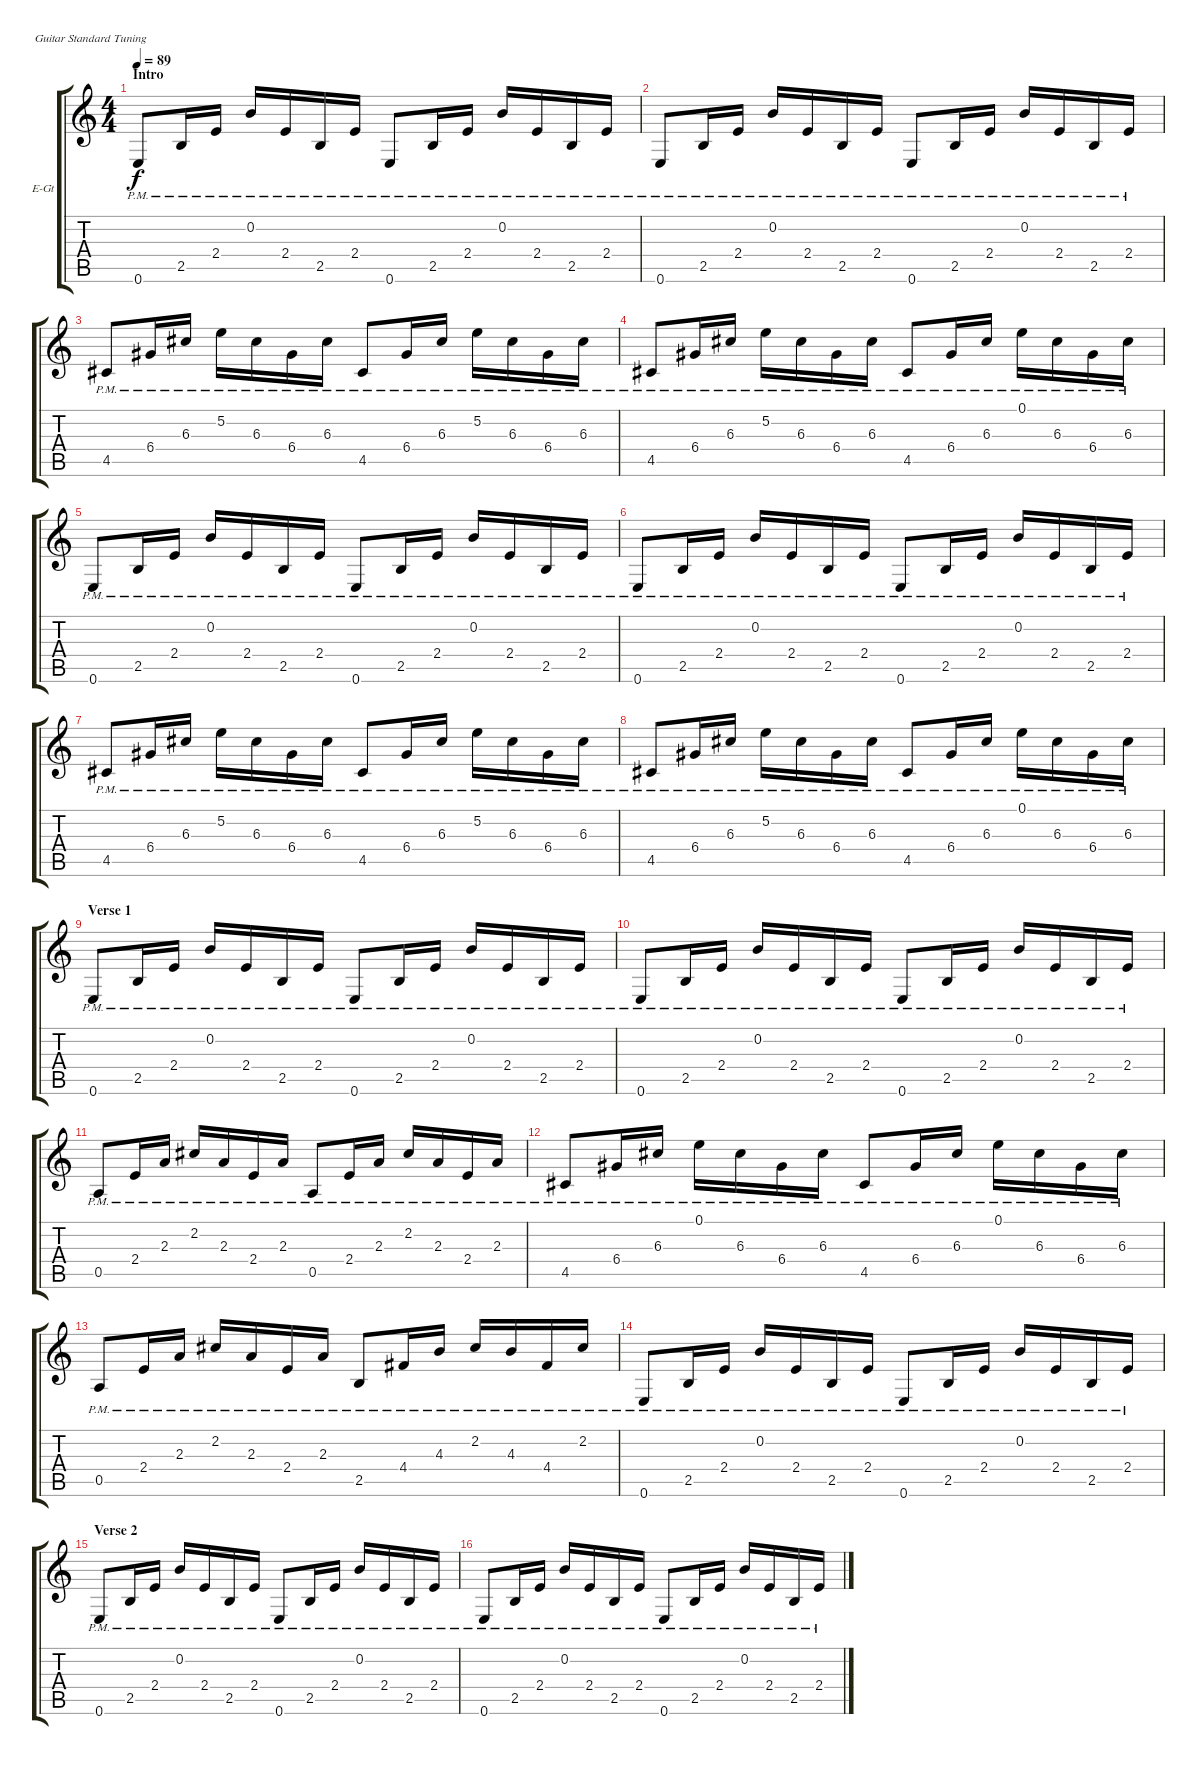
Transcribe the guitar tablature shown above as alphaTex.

\bracketExtendMode groupsimilarinstruments
\firstSystemTrackNameOrientation horizontal
\otherSystemsTrackNameOrientation horizontal
\track ("Guitar" "E-Gt") {instrument electricguitarmuted}
\staff {score tabs}
\tuning (E4 B3 G3 D3 A2 E2)
\ts (4 4)
\section ("" "Intro")
\tempo 89
\clef g2
\ks c
0.6{pm}.8{dy f instrument electricguitarmuted} 2.5{pm}.16 2.4{pm}.16 0.2{pm}.16 2.4{pm}.16 2.5{pm}.16 2.4{pm}.16 0.6{pm}.8 2.5{pm}.16 2.4{pm}.16 0.2{pm}.16 2.4{pm}.16 2.5{pm}.16 2.4{pm}.16 |
0.6{pm}.8 2.5{pm}.16 2.4{pm}.16 0.2{pm}.16 2.4{pm}.16 2.5{pm}.16 2.4{pm}.16 0.6{pm}.8 2.5{pm}.16 2.4{pm}.16 0.2{pm}.16 2.4{pm}.16 2.5{pm}.16 2.4{pm}.16 |
4.5{pm}.8 6.4{pm}.16 6.3{pm}.16 5.2{pm}.16 6.3{pm}.16 6.4{pm}.16 6.3{pm}.16 4.5{pm}.8 6.4{pm}.16 6.3{pm}.16 5.2{pm}.16 6.3{pm}.16 6.4{pm}.16 6.3{pm}.16 |
4.5{pm}.8 6.4{pm}.16 6.3{pm}.16 5.2{pm}.16 6.3{pm}.16 6.4{pm}.16 6.3{pm}.16 4.5{pm}.8 6.4{pm}.16 6.3{pm}.16 0.1{pm}.16 6.3{pm}.16 6.4{pm}.16 6.3{pm}.16 |
0.6{pm}.8 2.5{pm}.16 2.4{pm}.16 0.2{pm}.16 2.4{pm}.16 2.5{pm}.16 2.4{pm}.16 0.6{pm}.8 2.5{pm}.16 2.4{pm}.16 0.2{pm}.16 2.4{pm}.16 2.5{pm}.16 2.4{pm}.16 |
0.6{pm}.8 2.5{pm}.16 2.4{pm}.16 0.2{pm}.16 2.4{pm}.16 2.5{pm}.16 2.4{pm}.16 0.6{pm}.8 2.5{pm}.16 2.4{pm}.16 0.2{pm}.16 2.4{pm}.16 2.5{pm}.16 2.4{pm}.16 |
4.5{pm}.8 6.4{pm}.16 6.3{pm}.16 5.2{pm}.16 6.3{pm}.16 6.4{pm}.16 6.3{pm}.16 4.5{pm}.8 6.4{pm}.16 6.3{pm}.16 5.2{pm}.16 6.3{pm}.16 6.4{pm}.16 6.3{pm}.16 |
4.5{pm}.8 6.4{pm}.16 6.3{pm}.16 5.2{pm}.16 6.3{pm}.16 6.4{pm}.16 6.3{pm}.16 4.5{pm}.8 6.4{pm}.16 6.3{pm}.16 0.1{pm}.16 6.3{pm}.16 6.4{pm}.16 6.3{pm}.16 |
\section ("" "Verse 1")
0.6{pm}.8 2.5{pm}.16 2.4{pm}.16 0.2{pm}.16 2.4{pm}.16 2.5{pm}.16 2.4{pm}.16 0.6{pm}.8 2.5{pm}.16 2.4{pm}.16 0.2{pm}.16 2.4{pm}.16 2.5{pm}.16 2.4{pm}.16 |
0.6{pm}.8 2.5{pm}.16 2.4{pm}.16 0.2{pm}.16 2.4{pm}.16 2.5{pm}.16 2.4{pm}.16 0.6{pm}.8 2.5{pm}.16 2.4{pm}.16 0.2{pm}.16 2.4{pm}.16 2.5{pm}.16 2.4{pm}.16 |
0.5{pm}.8 2.4{pm}.16 2.3{pm}.16 2.2{pm}.16 2.3{pm}.16 2.4{pm}.16 2.3{pm}.16 0.5{pm}.8 2.4{pm}.16 2.3{pm}.16 2.2{pm}.16 2.3{pm}.16 2.4{pm}.16 2.3{pm}.16 |
4.5{pm}.8 6.4{pm}.16 6.3{pm}.16 0.1{pm}.16 6.3{pm}.16 6.4{pm}.16 6.3{pm}.16 4.5{pm}.8 6.4{pm}.16 6.3{pm}.16 0.1{pm}.16 6.3{pm}.16 6.4{pm}.16 6.3{pm}.16 |
0.5{pm}.8 2.4{pm}.16 2.3{pm}.16 2.2{pm}.16 2.3{pm}.16 2.4{pm}.16 2.3{pm}.16 2.5{pm}.8 4.4{pm}.16 4.3{pm}.16 2.2{pm}.16 4.3{pm}.16 4.4{pm}.16 2.2{pm}.16 |
0.6{pm}.8 2.5{pm}.16 2.4{pm}.16 0.2{pm}.16 2.4{pm}.16 2.5{pm}.16 2.4{pm}.16 0.6{pm}.8 2.5{pm}.16 2.4{pm}.16 0.2{pm}.16 2.4{pm}.16 2.5{pm}.16 2.4{pm}.16 |
\section ("" "Verse 2")
0.6{pm}.8 2.5{pm}.16 2.4{pm}.16 0.2{pm}.16 2.4{pm}.16 2.5{pm}.16 2.4{pm}.16 0.6{pm}.8 2.5{pm}.16 2.4{pm}.16 0.2{pm}.16 2.4{pm}.16 2.5{pm}.16 2.4{pm}.16 |
0.6{pm}.8 2.5{pm}.16 2.4{pm}.16 0.2{pm}.16 2.4{pm}.16 2.5{pm}.16 2.4{pm}.16 0.6{pm}.8 2.5{pm}.16 2.4{pm}.16 0.2{pm}.16 2.4{pm}.16 2.5{pm}.16 2.4{pm}.16
